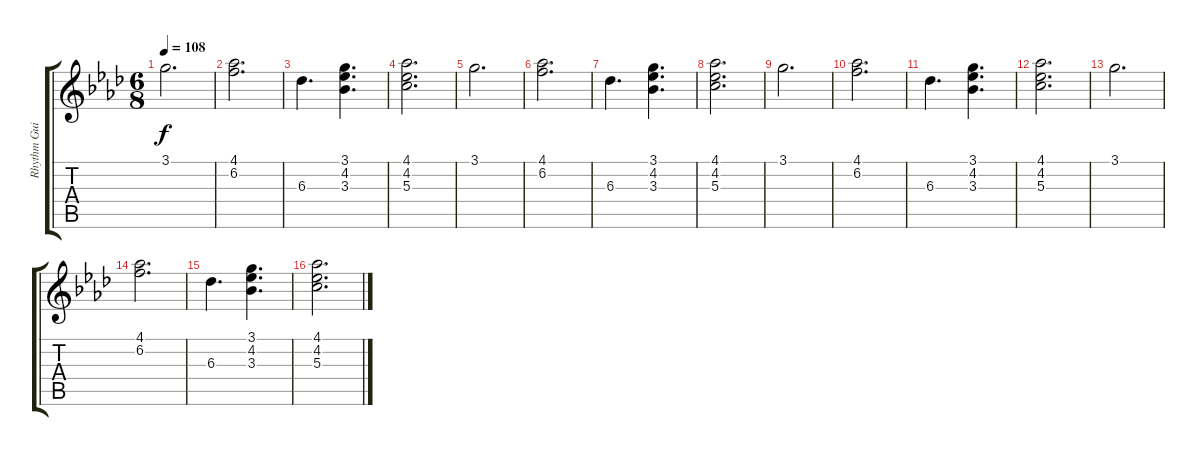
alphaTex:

\track ("Rhythm Guitar #2" "Rhythm Gui") {instrument overdrivenguitar}
\staff {score tabs}
\tuning (E4 B3 G3 D3 A2 E2) {hide}
\ts (6 8)
\tempo 108
\clef g2
\ks ab
3.1.2{d dy f} |
(4.1 6.2).2{d} |
6.3.4{d} (3.1 4.2 3.3).4{d} |
(4.1 4.2 5.3).2{d} |
3.1.2{d} |
(4.1 6.2).2{d} |
6.3.4{d} (3.1 4.2 3.3).4{d} |
(4.1 4.2 5.3).2{d} |
3.1.2{d} |
(4.1 6.2).2{d} |
6.3.4{d} (3.1 4.2 3.3).4{d} |
(4.1 4.2 5.3).2{d} |
3.1.2{d} |
(4.1 6.2).2{d} |
6.3.4{d} (3.1 4.2 3.3).4{d} |
(4.1 4.2 5.3).2{d}
